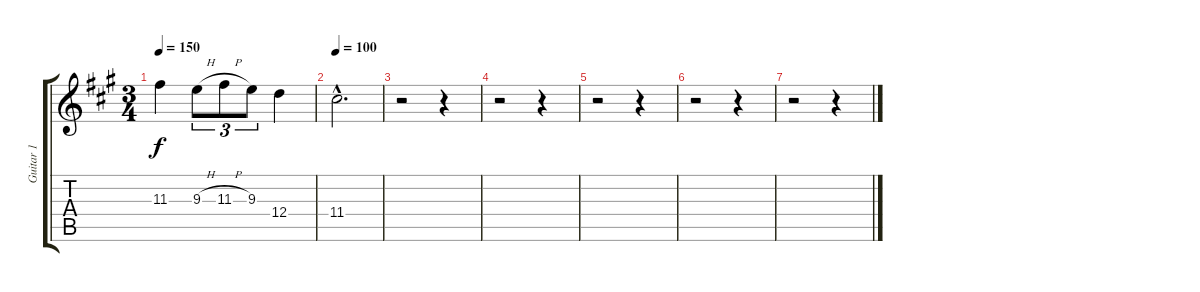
\track ("Guitar 1" "Guitar 1") {instrument acousticguitarsteel}
\staff {score tabs}
\tuning (E4 B3 G3 D3 A2 E2) {hide}
\ts (3 4)
\tempo 150
\clef g2
\ks f#minor
11.3.4{dy f} 9.3{h}.8{tu (3 2)} 11.3{h}.8{tu (3 2)} 9.3.8{tu (3 2)} 12.4.4 |
\tempo 100
11.4{hac}.2{d} |
r.2 r.4 |
r.2 r.4 |
r.2 r.4 |
r.2 r.4 |
r.2 r.4
